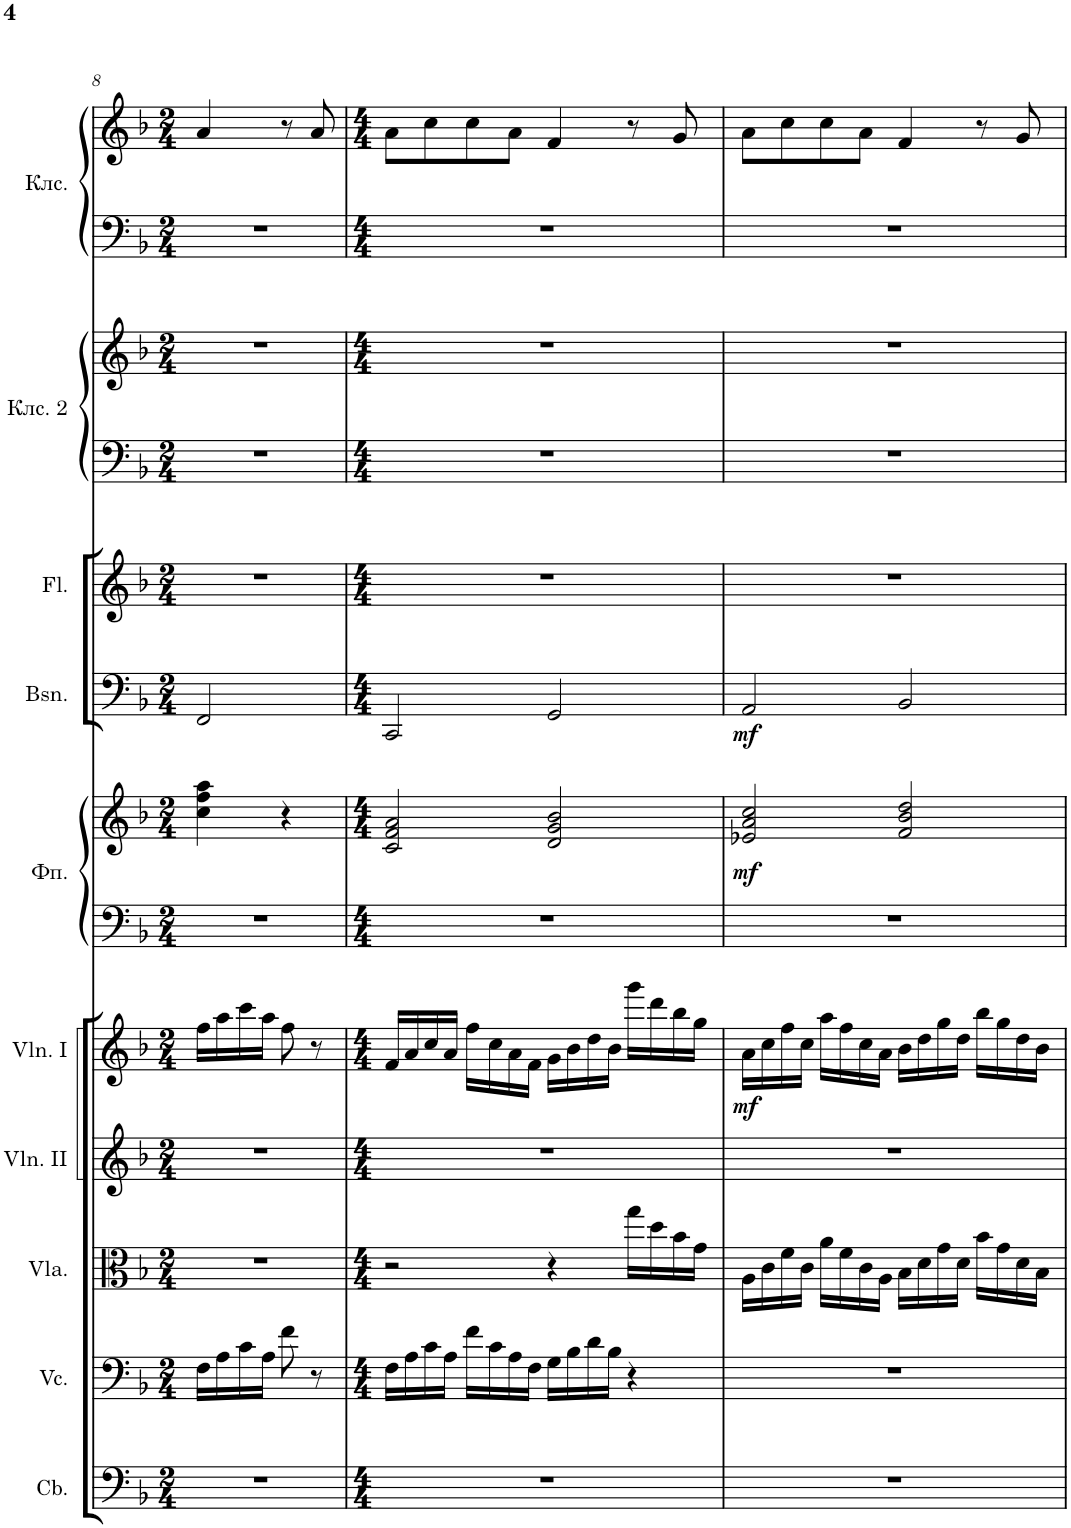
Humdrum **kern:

**kern	**kern	**kern	**kern	**kern	**dynam	**kern	**kern	**dynam	**kern	**dynam	**kern	**kern	**kern	**kern	**kern
*part10	*part9	*part8	*part7	*part6	*part6	*part5	*part5	*part5	*part4	*part4	*part3	*part2	*part2	*part1	*part1
*staff13	*staff12	*staff11	*staff10	*staff9	*staff9	*staff8	*staff7	*staff7/8	*staff6	*staff6	*staff5	*staff4	*staff3	*staff2	*staff1
*I"Contrabasses	*I"Violoncellos	*I"Violas	*I"Violins II	*I"Violins I	*	*I"Фортепиано	*	*	*I"Bassoons	*	*I"Flutes	*I"Клавесин 2	*	*I"Клавесин	*
*I'Cb.	*I'Vc.	*I'Vla.	*I'Vln. II	*I'Vln. I	*	*	*	*	*I'Bsn.	*	*I'Fl.	*	*	*	*
!!LO:PB:g=z
*clefF4	*clefF4	*clefC3	*clefG2	*clefG2	*	*clefF4	*clefG2	*	*clefF4	*	*clefG2	*clefF4	*clefG2	*clefF4	*clefG2
*Trd7c12	*	*	*	*	*	*	*	*	*	*	*	*	*	*	*
*k[b-]	*k[b-]	*k[b-]	*k[b-]	*k[b-]	*	*k[b-]	*k[b-]	*	*k[b-]	*	*k[b-]	*k[b-]	*k[b-]	*k[b-]	*k[b-]
*M2/4	*M2/4	*M2/4	*M2/4	*M2/4	*	*M2/4	*M2/4	*	*M2/4	*	*M2/4	*M2/4	*M2/4	*M2/4	*M2/4
=8	=8	=8	=8	=8	=8	=8	=8	=8	=8	=8	=8	=8	=8	=8	=8
2r	16F\LL	2r	2r	16ff\LL	.	2r	4cc\ 4ff\ 4aa\	.	2FF/	.	2r	2r	2r	2r	4a/
.	16A\	.	.	16aa\	.	.	.	.	.	.	.	.	.	.	.
.	16c\	.	.	16ccc\	.	.	.	.	.	.	.	.	.	.	.
.	16A\JJ	.	.	16aa\JJ	.	.	.	.	.	.	.	.	.	.	.
.	8f\	.	.	8ff\	.	.	4r	.	.	.	.	.	.	.	8r
.	8r	.	.	8r	.	.	.	.	.	.	.	.	.	.	8a/
=9	=9	=9	=9	=9	=9	=9	=9	=9	=9	=9	=9	=9	=9	=9	=9
*M4/4	*M4/4	*M4/4	*M4/4	*M4/4	*	*M4/4	*M4/4	*	*M4/4	*	*M4/4	*M4/4	*M4/4	*M4/4	*M4/4
1r	16F\LL	2r	1r	16f/LL	.	1r	2c/ 2f/ 2a/	.	2CC/	.	1r	1r	1r	1r	8a\L
.	16A\	.	.	16a/	.	.	.	.	.	.	.	.	.	.	.
.	16c\	.	.	16cc/	.	.	.	.	.	.	.	.	.	.	8cc\
.	16A\JJ	.	.	16a/JJ	.	.	.	.	.	.	.	.	.	.	.
.	16f\LL	.	.	16ff\LL	.	.	.	.	.	.	.	.	.	.	8cc\
.	16c\	.	.	16cc\	.	.	.	.	.	.	.	.	.	.	.
.	16A\	.	.	16a\	.	.	.	.	.	.	.	.	.	.	8a\J
.	16F\JJ	.	.	16f\JJ	.	.	.	.	.	.	.	.	.	.	.
.	16G\LL	4r	.	16g\LL	.	.	2d/ 2g/ 2b-/	.	2GG/	.	.	.	.	.	4f/
.	16B-\	.	.	16b-\	.	.	.	.	.	.	.	.	.	.	.
.	16d\	.	.	16dd\	.	.	.	.	.	.	.	.	.	.	.
.	16B-\JJ	.	.	16b-\JJ	.	.	.	.	.	.	.	.	.	.	.
.	4r	16gg\LL	.	16ggg\LL	.	.	.	.	.	.	.	.	.	.	8r
.	.	16dd\	.	16ddd\	.	.	.	.	.	.	.	.	.	.	.
.	.	16b-\	.	16bb-\	.	.	.	.	.	.	.	.	.	.	8g/
.	.	16g\JJ	.	16gg\JJ	.	.	.	.	.	.	.	.	.	.	.
=10	=10	=10	=10	=10	=10	=10	=10	=10	=10	=10	=10	=10	=10	=10	=10
!	!	!	!	!	!LO:DY:b	!	!	!LO:DY:b	!	!LO:DY:b	!	!	!	!	!
1r	1r	16A\LL	1r	16a\LL	mf	1r	2e-X/ 2a/ 2cc/	mf	2AA/	mf	1r	1r	1r	1r	8a\L
.	.	16c\	.	16cc\	.	.	.	.	.	.	.	.	.	.	.
.	.	16f\	.	16ff\	.	.	.	.	.	.	.	.	.	.	8cc\
.	.	16c\JJ	.	16cc\JJ	.	.	.	.	.	.	.	.	.	.	.
.	.	16a\LL	.	16aa\LL	.	.	.	.	.	.	.	.	.	.	8cc\
.	.	16f\	.	16ff\	.	.	.	.	.	.	.	.	.	.	.
.	.	16c\	.	16cc\	.	.	.	.	.	.	.	.	.	.	8a\J
.	.	16A\JJ	.	16a\JJ	.	.	.	.	.	.	.	.	.	.	.
.	.	16B-\LL	.	16b-\LL	.	.	2f/ 2b-/ 2dd/	.	2BB-/	.	.	.	.	.	4f/
.	.	16d\	.	16dd\	.	.	.	.	.	.	.	.	.	.	.
.	.	16g\	.	16gg\	.	.	.	.	.	.	.	.	.	.	.
.	.	16d\JJ	.	16dd\JJ	.	.	.	.	.	.	.	.	.	.	.
.	.	16b-\LL	.	16bb-\LL	.	.	.	.	.	.	.	.	.	.	8r
.	.	16g\	.	16gg\	.	.	.	.	.	.	.	.	.	.	.
.	.	16d\	.	16dd\	.	.	.	.	.	.	.	.	.	.	8g/
.	.	16B-\JJ	.	16b-\JJ	.	.	.	.	.	.	.	.	.	.	.
=	=	=	=	=	=	=	=	=	=	=	=	=	=	=	=
*-	*-	*-	*-	*-	*-	*-	*-	*-	*-	*-	*-	*-	*-	*-	*-
